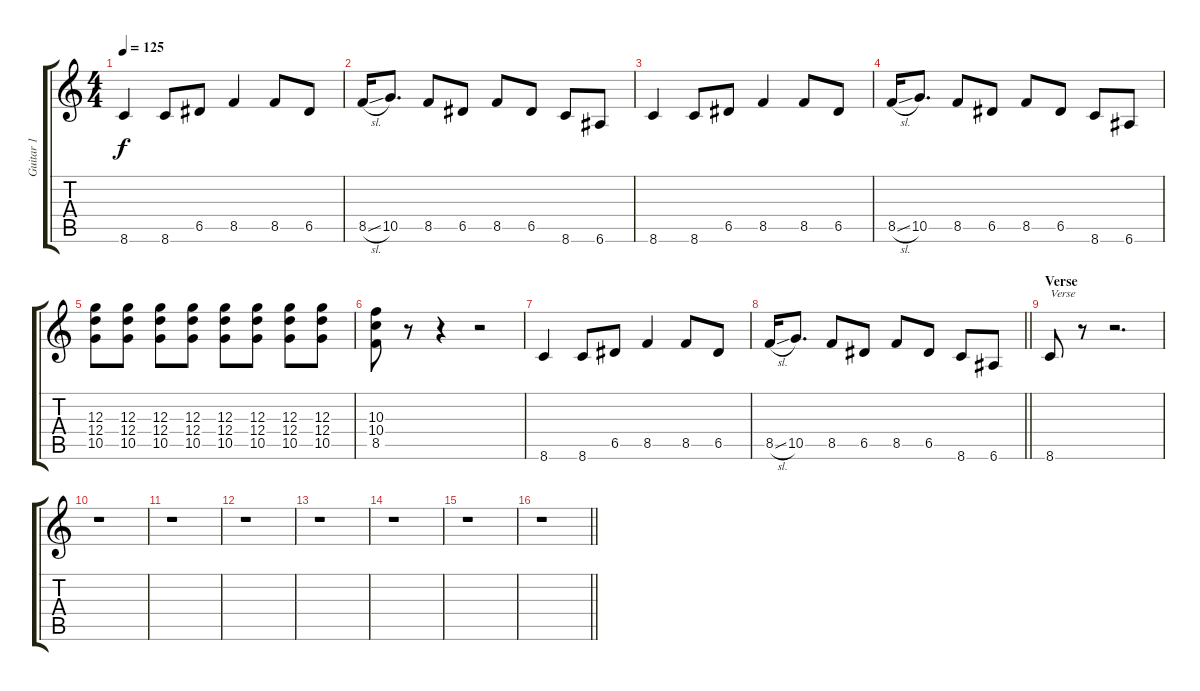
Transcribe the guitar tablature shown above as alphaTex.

\track ("Guitar 1" "Guitar 1") {instrument overdrivenguitar}
\staff {score tabs}
\tuning (E4 B3 G3 D3 A2 E2) {hide}
\ts (4 4)
\tempo 125
\clef g2
\ks c
8.6.4{dy f} 8.6.8 6.5.8 8.5.4 8.5.8 6.5.8 |
8.5{sl}.16 10.5.8{d} 8.5.8 6.5.8 8.5.8 6.5.8 8.6.8 6.6.8 |
8.6.4 8.6.8 6.5.8 8.5.4 8.5.8 6.5.8 |
8.5{sl}.16 10.5.8{d} 8.5.8 6.5.8 8.5.8 6.5.8 8.6.8 6.6.8 |
(12.3 12.4 10.5).8 (12.3 12.4 10.5).8 (12.3 12.4 10.5).8 (12.3 12.4 10.5).8 (12.3 12.4 10.5).8 (12.3 12.4 10.5).8 (12.3 12.4 10.5).8 (12.3 12.4 10.5).8 |
(10.3 10.4 8.5).8 r.8 r.4 r.2 |
8.6.4 8.6.8 6.5.8 8.5.4 8.5.8 6.5.8 |
\barLineRight lightlight
8.5{sl}.16 10.5.8{d} 8.5.8 6.5.8 8.5.8 6.5.8 8.6.8 6.6.8 |
\section ("" "Verse")
8.6.8{txt "Verse"} r.8 r.2{d} |
r.1 |
r.1 |
r.1 |
r.1 |
r.1 |
r.1 |
\barLineRight lightlight
r.1
